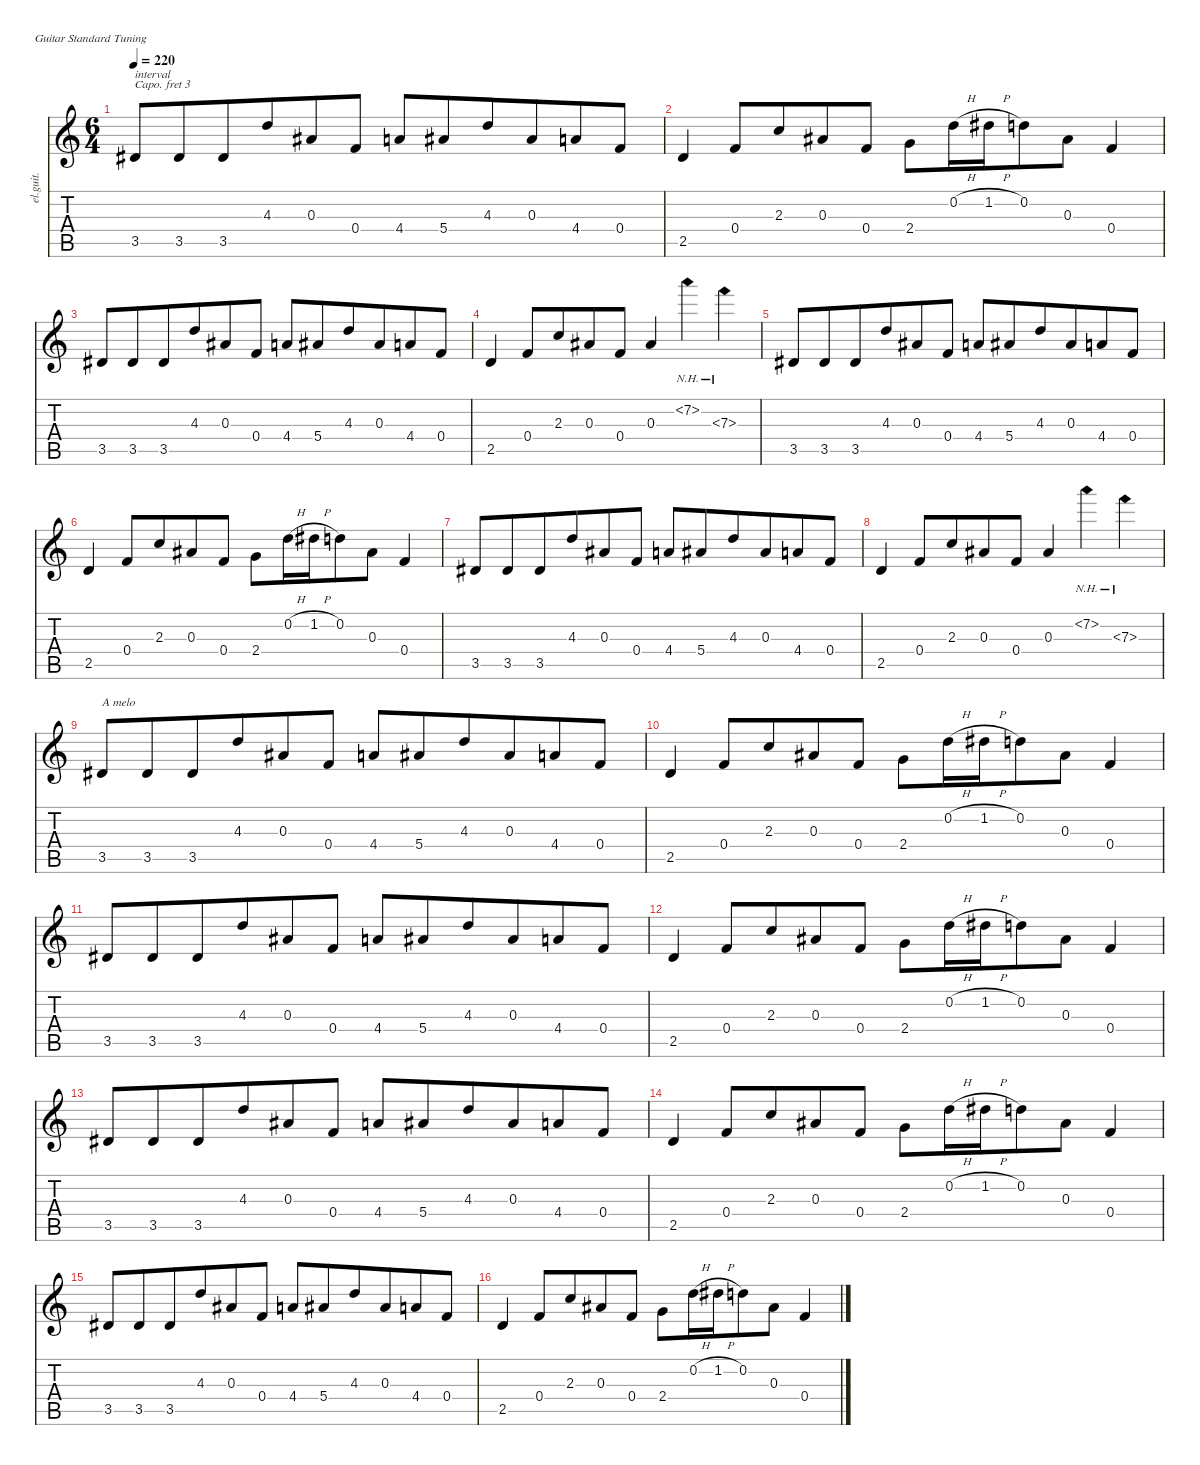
\defaultSystemsLayout 4
\hideDynamics
\bracketExtendMode nobrackets
\otherSystemsTrackNameOrientation horizontal
\track ("Clean Guitar" "el.guit.") {instrument electricguitarclean}
\staff {score tabs}
\capo 3
\tuning (E4 B3 G3 D3 A2 E2)
\ts (6 4)
\beaming (8 6 6)
\tempo 220
\clef g2
\ks c
3.5{acc #}.8{txt "interval" dy mf beam Up} 3.5{acc #}.8{beam Up} 3.5{acc #}.8{beam Up} 4.3.8{beam Up} 0.3{acc #}.8{beam Up} 0.4.8{beam Up} 4.4.8{beam Up} 5.4{acc #}.8{beam Up} 4.3.8{beam Up} 0.3{acc #}.8{beam Up} 4.4.8{beam Up} 0.4.8{beam Up} |
2.5.4{beam Up} 0.4.8{beam Up} 2.3.8{beam Up} 0.3{acc #}.8{beam Up} 0.4.8{beam Up} 2.4.8{beam Down} 0.2{h}.16{beam Down} 1.2{h acc #}.16{beam Down} 0.2.8{beam Down} 0.3{acc #}.8{beam Down} 0.4.4{beam Up} |
3.5{acc #}.8{beam Up} 3.5{acc #}.8{beam Up} 3.5{acc #}.8{beam Up} 4.3.8{beam Up} 0.3{acc #}.8{beam Up} 0.4.8{beam Up} 4.4.8{beam Up} 5.4{acc #}.8{beam Up} 4.3.8{beam Up} 0.3{acc #}.8{beam Up} 4.4.8{beam Up} 0.4.8{beam Up} |
2.5.4{beam Up} 0.4.8{beam Up} 2.3.8{beam Up} 0.3{acc #}.8{beam Up} 0.4.8{beam Up} 0.3{acc #}.4{beam Up} 7.2{nh}.4{beam Down} 7.3{nh}.4{beam Down} |
3.5{acc #}.8{beam Up} 3.5{acc #}.8{beam Up} 3.5{acc #}.8{beam Up} 4.3.8{beam Up} 0.3{acc #}.8{beam Up} 0.4.8{beam Up} 4.4.8{beam Up} 5.4{acc #}.8{beam Up} 4.3.8{beam Up} 0.3{acc #}.8{beam Up} 4.4.8{beam Up} 0.4.8{beam Up} |
2.5.4{beam Up} 0.4.8{beam Up} 2.3.8{beam Up} 0.3{acc #}.8{beam Up} 0.4.8{beam Up} 2.4.8{beam Down} 0.2{h}.16{beam Down} 1.2{h acc #}.16{beam Down} 0.2.8{beam Down} 0.3{acc #}.8{beam Down} 0.4.4{beam Up} |
3.5{acc #}.8{beam Up} 3.5{acc #}.8{beam Up} 3.5{acc #}.8{beam Up} 4.3.8{beam Up} 0.3{acc #}.8{beam Up} 0.4.8{beam Up} 4.4.8{beam Up} 5.4{acc #}.8{beam Up} 4.3.8{beam Up} 0.3{acc #}.8{beam Up} 4.4.8{beam Up} 0.4.8{beam Up} |
2.5.4{beam Up} 0.4.8{beam Up} 2.3.8{beam Up} 0.3{acc #}.8{beam Up} 0.4.8{beam Up} 0.3{acc #}.4{beam Up} 7.2{nh}.4{beam Down} 7.3{nh}.4{beam Down} |
3.5{acc #}.8{txt "A melo" beam Up} 3.5{acc #}.8{beam Up} 3.5{acc #}.8{beam Up} 4.3.8{beam Up} 0.3{acc #}.8{beam Up} 0.4.8{beam Up} 4.4.8{beam Up} 5.4{acc #}.8{beam Up} 4.3.8{beam Up} 0.3{acc #}.8{beam Up} 4.4.8{beam Up} 0.4.8{beam Up} |
2.5.4{beam Up} 0.4.8{beam Up} 2.3.8{beam Up} 0.3{acc #}.8{beam Up} 0.4.8{beam Up} 2.4.8{beam Down} 0.2{h}.16{beam Down} 1.2{h acc #}.16{beam Down} 0.2.8{beam Down} 0.3{acc #}.8{beam Down} 0.4.4{beam Up} |
3.5{acc #}.8{beam Up} 3.5{acc #}.8{beam Up} 3.5{acc #}.8{beam Up} 4.3.8{beam Up} 0.3{acc #}.8{beam Up} 0.4.8{beam Up} 4.4.8{beam Up} 5.4{acc #}.8{beam Up} 4.3.8{beam Up} 0.3{acc #}.8{beam Up} 4.4.8{beam Up} 0.4.8{beam Up} |
2.5.4{beam Up} 0.4.8{beam Up} 2.3.8{beam Up} 0.3{acc #}.8{beam Up} 0.4.8{beam Up} 2.4.8{beam Down} 0.2{h}.16{beam Down} 1.2{h acc #}.16{beam Down} 0.2.8{beam Down} 0.3{acc #}.8{beam Down} 0.4.4{beam Up} |
3.5{acc #}.8{beam Up} 3.5{acc #}.8{beam Up} 3.5{acc #}.8{beam Up} 4.3.8{beam Up} 0.3{acc #}.8{beam Up} 0.4.8{beam Up} 4.4.8{beam Up} 5.4{acc #}.8{beam Up} 4.3.8{beam Up} 0.3{acc #}.8{beam Up} 4.4.8{beam Up} 0.4.8{beam Up} |
2.5.4{beam Up} 0.4.8{beam Up} 2.3.8{beam Up} 0.3{acc #}.8{beam Up} 0.4.8{beam Up} 2.4.8{beam Down} 0.2{h}.16{beam Down} 1.2{h acc #}.16{beam Down} 0.2.8{beam Down} 0.3{acc #}.8{beam Down} 0.4.4{beam Up} |
3.5{acc #}.8{beam Up} 3.5{acc #}.8{beam Up} 3.5{acc #}.8{beam Up} 4.3.8{beam Up} 0.3{acc #}.8{beam Up} 0.4.8{beam Up} 4.4.8{beam Up} 5.4{acc #}.8{beam Up} 4.3.8{beam Up} 0.3{acc #}.8{beam Up} 4.4.8{beam Up} 0.4.8{beam Up} |
2.5.4{beam Up} 0.4.8{beam Up} 2.3.8{beam Up} 0.3{acc #}.8{beam Up} 0.4.8{beam Up} 2.4.8{beam Down} 0.2{h}.16{beam Down} 1.2{h acc #}.16{beam Down} 0.2.8{beam Down} 0.3{acc #}.8{beam Down} 0.4.4{beam Up}
